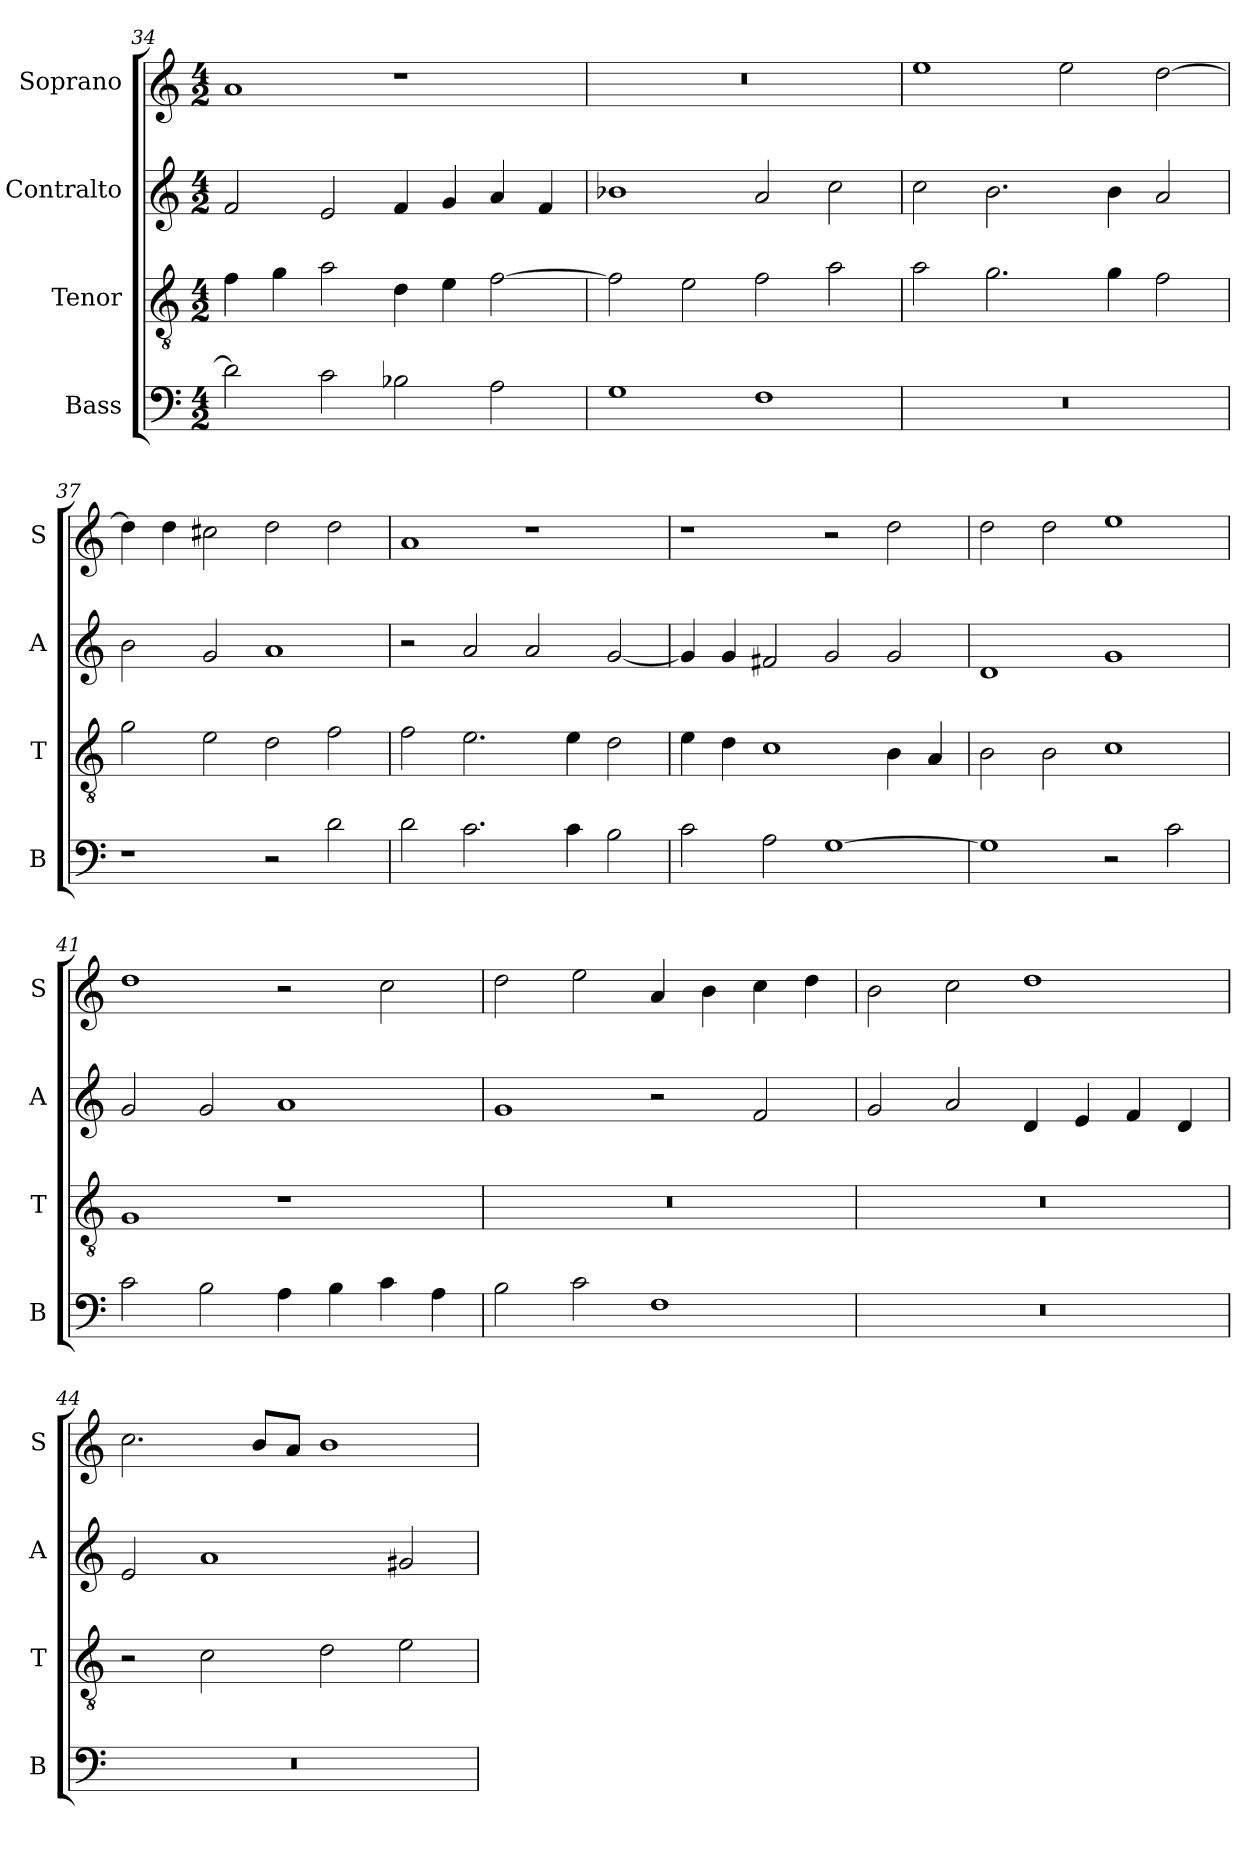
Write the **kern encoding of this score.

**kern	**kern	**kern	**kern
*part4	*part3	*part2	*part1
*staff4	*staff3	*staff2	*staff1
*I"Bass	*I"Tenor	*I"Contralto	*I"Soprano
*I'B	*I'T	*I'A	*I'S
*clefF4	*clefGv2	*clefG2	*clefG2
*k[]	*k[]	*k[]	*k[]
*A:aeo	*A:aeo	*A:aeo	*A:aeo
*M4/2	*M4/2	*M4/2	*M4/2
=34	=34	=34	=34
2d]	4f	2f	1a
.	4g	.	.
2c	2a	2e	.
2B-X	4d	4f	1r
.	4e	4g	.
2A	[2f	4a	.
.	.	4f	.
=35	=35	=35	=35
1G	2f]	1b-X	0r
.	2e	.	.
1F	2f	2a	.
.	2a	2cc	.
=36	=36	=36	=36
0r	2a	2cc	1ee
.	2.g	2.b	.
.	.	.	2ee
.	4g	4b	.
.	2f	2a	[2dd
=37	=37	=37	=37
1r	2g	2b	4dd]
.	.	.	4dd
.	2e	2g	2cc#X
2r	2d	1a	2dd
2d	2f	.	2dd
=38	=38	=38	=38
2d	2f	2r	1a
2.c	2.e	2a	.
.	.	2a	1r
4c	4e	.	.
2B	2d	[2g	.
=39	=39	=39	=39
2c	4e	4g]	1r
.	4d	4g	.
2A	1c	2f#X	.
[1G	.	2g	2r
.	4B	2g	2dd
.	4A	.	.
=40	=40	=40	=40
1G]	2B	1d	2dd
.	2B	.	2dd
2r	1c	1g	1ee
2c	.	.	.
=41	=41	=41	=41
2c	1G	2g	1dd
2B	.	2g	.
4A	1r	1a	2r
4B	.	.	.
4c	.	.	2cc
4A	.	.	.
=42	=42	=42	=42
2B	0r	1g	2dd
2c	.	.	2ee
1F	.	2r	4a
.	.	.	4b
.	.	2f	4cc
.	.	.	4dd
=43	=43	=43	=43
0r	0r	2g	2b
.	.	2a	2cc
.	.	4d	1dd
.	.	4e	.
.	.	4f	.
.	.	4d	.
=44	=44	=44	=44
0r	2r	2e	2.cc
.	2c	1a	.
.	.	.	8b/L
.	.	.	8a/J
.	2d	.	1b
.	2e	2g#X	.
=	=	=	=
*-	*-	*-	*-
